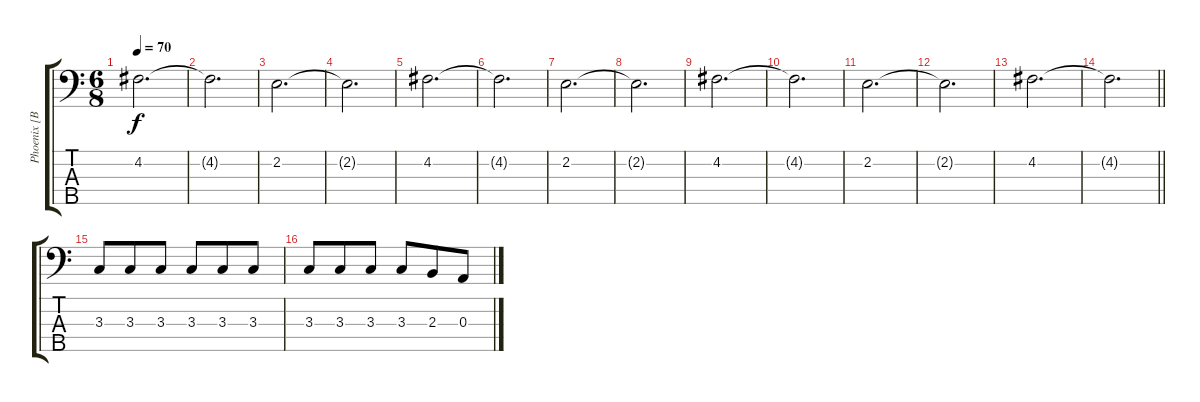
\track ("Phoenix [Bass]" "Phoenix [B") {instrument electricbassfinger}
\staff {score tabs}
\tuning (G2 D2 A1 E1 B0) {hide}
\ts (6 8)
\tempo 70
\clef f4
\ks c
4.2.2{d dy f} |
4.2{t}.2{d} |
2.2.2{d} |
2.2{t}.2{d} |
4.2.2{d} |
4.2{t}.2{d} |
2.2.2{d} |
2.2{t}.2{d} |
4.2.2{d} |
4.2{t}.2{d} |
2.2.2{d} |
2.2{t}.2{d} |
4.2.2{d volume 15} |
\barLineRight lightlight
4.2{t}.2{d} |
3.3.8{volume 16 instrument electricbassfinger} 3.3.8 3.3.8 3.3.8 3.3.8 3.3.8 |
3.3.8 3.3.8 3.3.8 3.3.8 2.3.8 0.3.8
